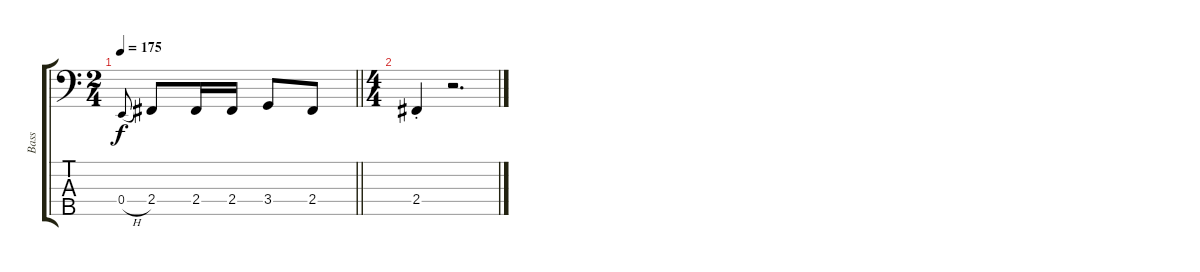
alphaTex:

\track ("Bass" "Bass") {instrument slapbass2}
\staff {score tabs}
\tuning (G2 D2 A1 E1 B0) {hide}
\ts (2 4)
\tempo 175
\clef f4
\barLineRight lightlight
\ks c
0.4{h}.8{gr onbeat dy f} 2.4.8 2.4.16 2.4.16 3.4.8 2.4.8 |
\ts (4 4)
2.4{st}.4 r.2{d}
